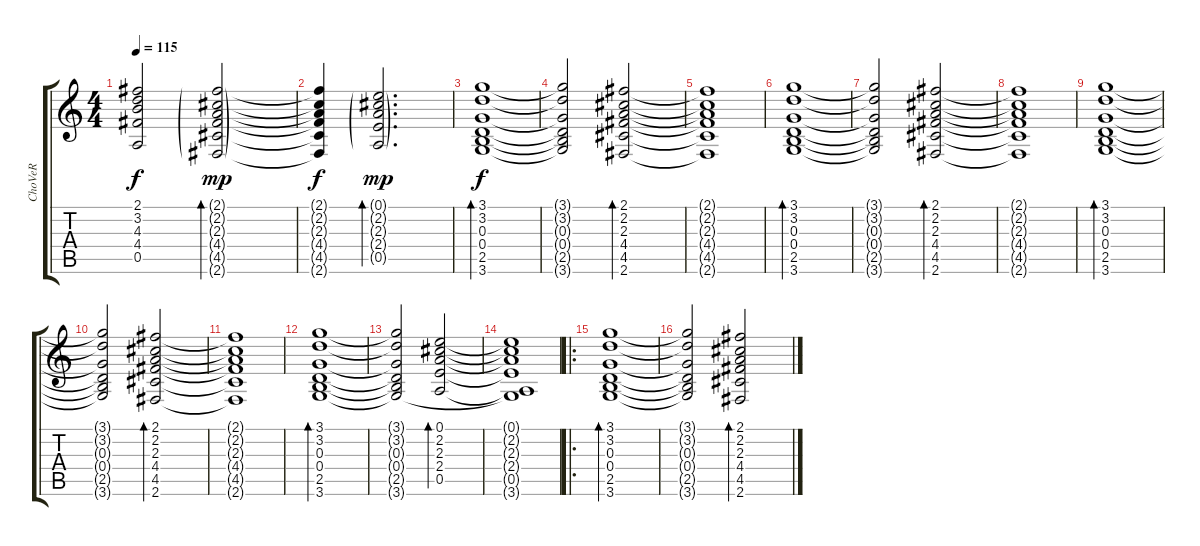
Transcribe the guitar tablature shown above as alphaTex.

\track ("ChoVeR" "ChoVeR") {instrument overdrivenguitar}
\staff {score tabs}
\tuning (E4 B3 G3 D3 A2 E2) {hide}
\ts (4 4)
\tempo 115
\clef g2
\ks c
(2.1{t} 3.2{t} 4.3{t} 4.4{t} 0.5{t}).2{dy f} (2.1{g} 2.2{g} 2.3{g} 4.4{g} 4.5{g} 2.6{g}).2{bd 240 dy mp} |
(2.1{t} 2.2{t} 2.3{t} 4.4{t} 4.5{t} 2.6{t}).4{dy f} (0.1{g} 2.2{g} 2.3{g} 2.4{g} 0.5{g}).2{d bd 240 dy mp} |
(3.1 3.2 0.3 0.4 2.5 3.6).1{bd 120 dy f} |
(3.1{t} 3.2{t} 0.3{t} 0.4{t} 2.5{t} 3.6{t}).2 (2.1 2.2 2.3 4.4 4.5 2.6).2{bd 120} |
(2.1{t} 2.2{t} 2.3{t} 4.4{t} 4.5{t} 2.6{t}).1 |
(3.1 3.2 0.3 0.4 2.5 3.6).1{bd 120} |
(3.1{t} 3.2{t} 0.3{t} 0.4{t} 2.5{t} 3.6{t}).2 (2.1 2.2 2.3 4.4 4.5 2.6).2{bd 120} |
(2.1{t} 2.2{t} 2.3{t} 4.4{t} 4.5{t} 2.6{t}).1 |
(3.1 3.2 0.3 0.4 2.5 3.6).1{bd 120} |
(3.1{t} 3.2{t} 0.3{t} 0.4{t} 2.5{t} 3.6{t}).2 (2.1 2.2 2.3 4.4 4.5 2.6).2{bd 120} |
(2.1{t} 2.2{t} 2.3{t} 4.4{t} 4.5{t} 2.6{t}).1 |
(3.1 3.2 0.3 0.4 2.5 3.6).1{bd 120} |
(3.1{t} 3.2{t} 0.3{t} 0.4{t} 2.5{t} 3.6{t}).2 (0.1 2.2 2.3 2.4 0.5).2{bd 120} |
(0.1{t} 2.2{t} 2.3{t} 2.4{t} 0.5{t} 3.6{t}).1 |
\ro
(3.1 3.2 0.3 0.4 2.5 3.6).1{bd 120} |
(3.1{t} 3.2{t} 0.3{t} 0.4{t} 2.5{t} 3.6{t}).2 (2.1 2.2 2.3 4.4 4.5 2.6).2{bd 120}
